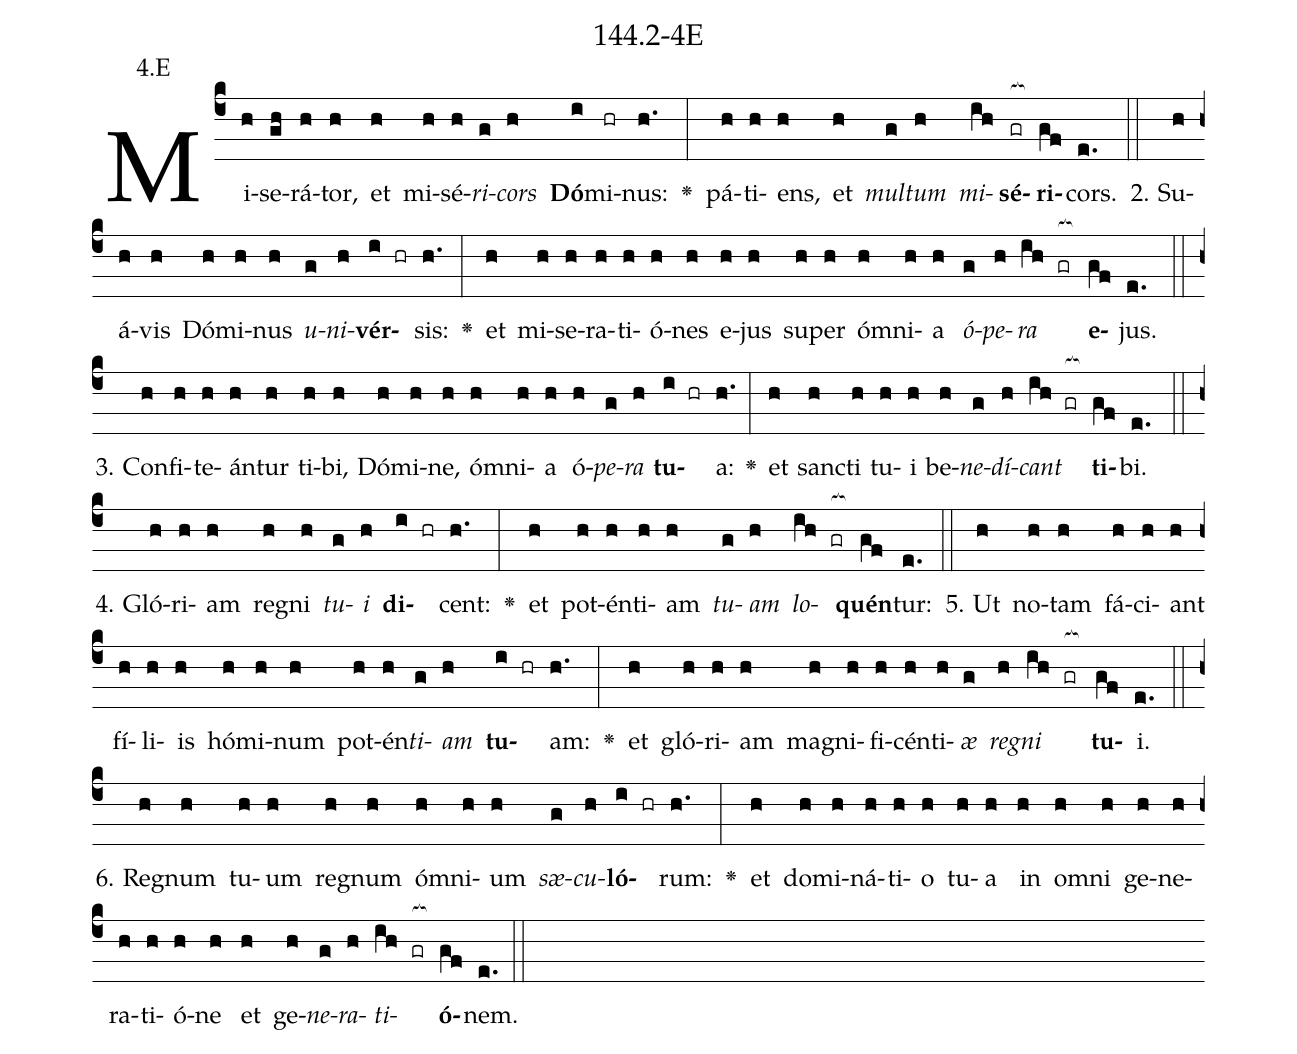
name: 144.2-4E;
annotation: 4.E;
%%
(c4)Mi(h)se(gh)rá(h)tor,(h) et(h) mi(h)sé(h)<i>ri</i>(g)<i>cors</i>(h) <b>Dó</b>(i)mi(hr)nus:(h.) <v>\greheightstar</v>(:) pá(h)ti(h)ens,(h) et(h) <i>mul</i>(g)<i>tum</i>(h) <i>mi</i>(ih)<b>sé</b>(gr[ocb:1{])<b>ri</b>(gf[ocb:0}])cors.(e.) (::)
2. Su(h)á(h)vis(h) Dó(h)mi(h)nus(h) <i>u</i>(g)<i>ni</i>(h)<b>vér</b>(i hr)sis:(h.) <v>\greheightstar</v>(:) et(h) mi(h)se(h)ra(h)ti(h)ó(h)nes(h) e(h)jus(h) su(h)per(h) óm(h)ni(h)a(h) <i>ó</i>(g)<i>pe</i>(h)<i>ra</i>(ih gr[ocb:1{]) <b>e</b>(gf[ocb:0}])jus.(e.) (::)
3. Con(h)fi(h)te(h)án(h)tur(h) ti(h)bi,(h) Dó(h)mi(h)ne,(h) óm(h)ni(h)a(h) ó(h)<i>pe</i>(g)<i>ra</i>(h) <b>tu</b>(i hr)a:(h.) <v>\greheightstar</v>(:) et(h) sanc(h)ti(h) tu(h)i(h) be(h)<i>ne</i>(g)<i>dí</i>(h)<i>cant</i>(ih gr[ocb:1{]) <b>ti</b>(gf[ocb:0}])bi.(e.) (::)
4. Gló(h)ri(h)am(h) re(h)gni(h) <i>tu</i>(g)<i>i</i>(h) <b>di</b>(i hr)cent:(h.) <v>\greheightstar</v>(:) et(h) pot(h)én(h)ti(h)am(h) <i>tu</i>(g)<i>am</i>(h) <i>lo</i>(ih gr[ocb:1{])<b>quén</b>(gf[ocb:0}])tur:(e.) (::)
5. Ut(h) no(h)tam(h) fá(h)ci(h)ant(h) fí(h)li(h)is(h) hó(h)mi(h)num(h) pot(h)én(h)<i>ti</i>(g)<i>am</i>(h) <b>tu</b>(i hr)am:(h.) <v>\greheightstar</v>(:) et(h) gló(h)ri(h)am(h) ma(h)gni(h)fi(h)cén(h)ti(h)<i>æ</i>(g) <i>re</i>(h)<i>gni</i>(ih gr[ocb:1{]) <b>tu</b>(gf[ocb:0}])i.(e.) (::)
6. Re(h)gnum(h) tu(h)um(h) re(h)gnum(h) óm(h)ni(h)um(h) <i>sæ</i>(g)<i>cu</i>(h)<b>ló</b>(i hr)rum:(h.) <v>\greheightstar</v>(:) et(h) do(h)mi(h)ná(h)ti(h)o(h) tu(h)a(h) in(h) om(h)ni(h) ge(h)ne(h)ra(h)ti(h)ó(h)ne(h) et(h) ge(h)<i>ne</i>(g)<i>ra</i>(h)<i>ti</i>(ih gr[ocb:1{])<b>ó</b>(gf[ocb:0}])nem.(e.) (::)
